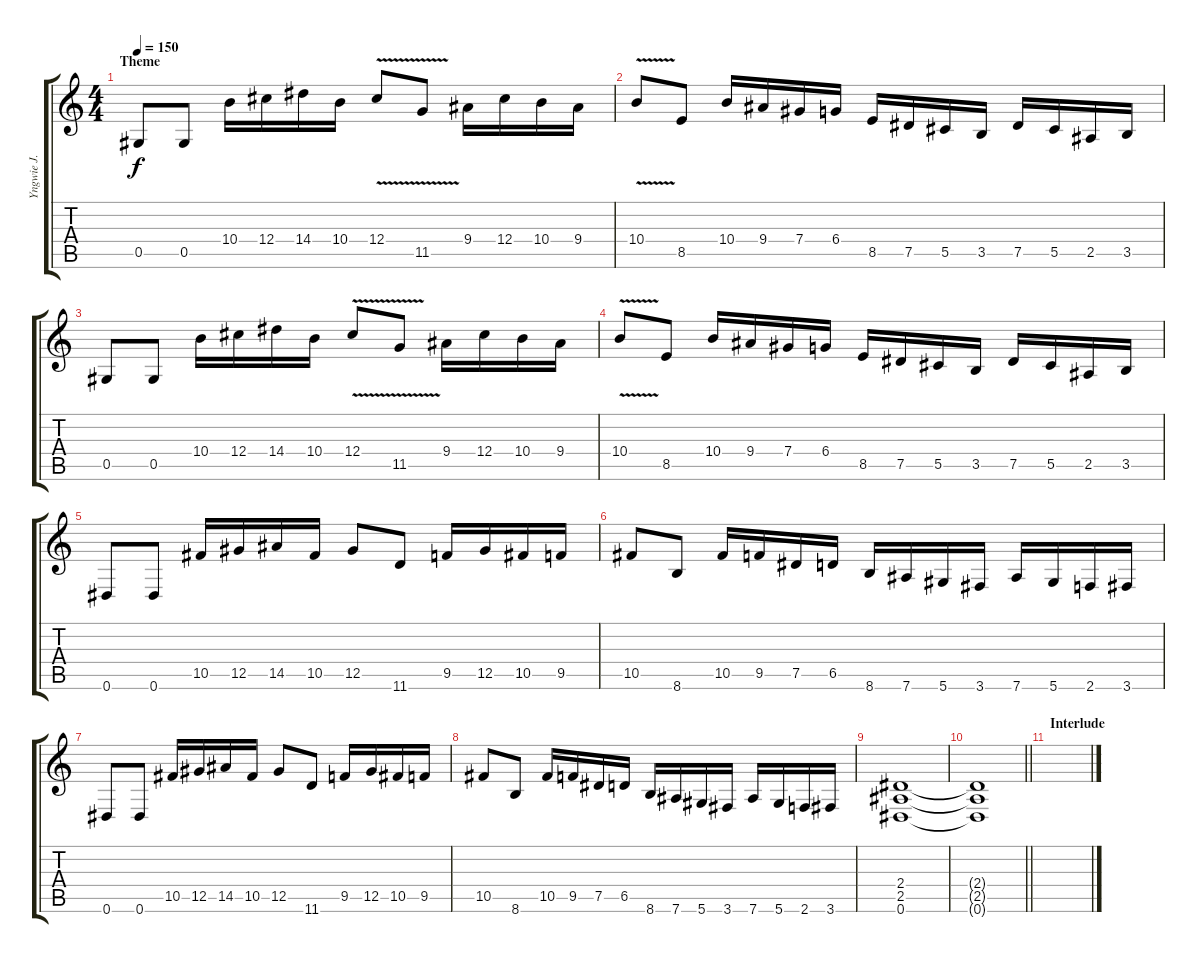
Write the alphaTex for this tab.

\track ("Yngwie J. Malmsteen" "Yngwie J. ") {instrument overdrivenguitar}
\staff {score tabs}
\tuning (Eb4 Bb3 Gb3 Db3 Ab2 Eb2) {hide}
\ts (4 4)
\section ("" "Theme")
\tempo 150
\clef g2
\ks c
0.5.8{dy f} 0.5.8 10.4.16 12.4.16 14.4.16 10.4.16 12.4{v}.8 11.5{v}.8 9.4.16 12.4.16 10.4.16 9.4.16 |
10.4{v}.8 8.5.8 10.4.16 9.4.16 7.4.16 6.4.16 8.5.16 7.5.16 5.5.16 3.5.16 7.5.16 5.5.16 2.5.16 3.5.16 |
0.5.8 0.5.8 10.4.16 12.4.16 14.4.16 10.4.16 12.4{v}.8 11.5{v}.8 9.4.16 12.4.16 10.4.16 9.4.16 |
10.4{v}.8 8.5.8 10.4.16 9.4.16 7.4.16 6.4.16 8.5.16 7.5.16 5.5.16 3.5.16 7.5.16 5.5.16 2.5.16 3.5.16 |
0.6.8 0.6.8 10.5.16 12.5.16 14.5.16 10.5.16 12.5.8 11.6.8 9.5.16 12.5.16 10.5.16 9.5.16 |
10.5.8 8.6.8 10.5.16 9.5.16 7.5.16 6.5.16 8.6.16 7.6.16 5.6.16 3.6.16 7.6.16 5.6.16 2.6.16 3.6.16 |
0.6.8 0.6.8 10.5.16 12.5.16 14.5.16 10.5.16 12.5.8 11.6.8 9.5.16 12.5.16 10.5.16 9.5.16 |
10.5.8 8.6.8 10.5.16 9.5.16 7.5.16 6.5.16 8.6.16 7.6.16 5.6.16 3.6.16 7.6.16 5.6.16 2.6.16 3.6.16 |
(2.4 2.5 0.6).1 |
\barLineRight lightlight
(2.4{t} 2.5{t} 0.6{t}).1 |
\section ("" "Interlude")
